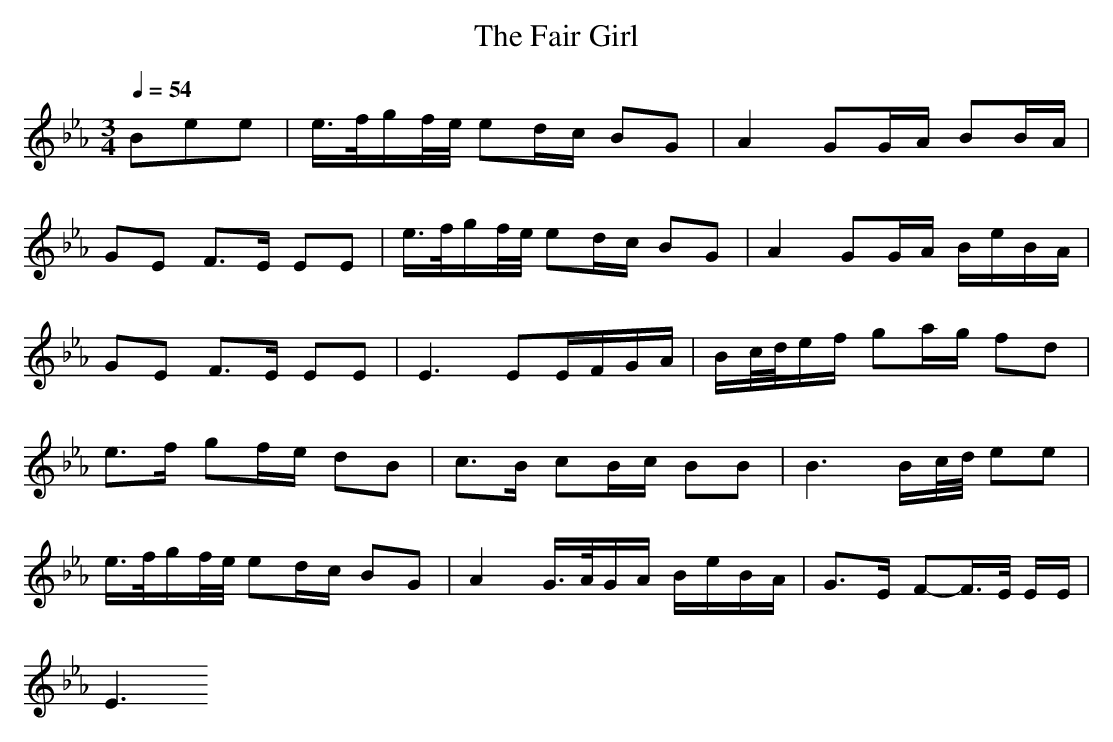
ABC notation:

X:1
T: The Fair Girl
M: 3/4
L: 1/16
Q: 1/4=54
K: Eb % 3 flats
V: 1
B2e2e2|e>fgf/2e/2 e2dc B2G2|A4 G2GA B2BA|
G2E2 F3E E2E2|e>fgf/2e/2 e2dc B2G2|A4 G2GA BeBA|
G2E2 F3E E2E2|E6 E2EFGA|Bc/2d/2ef g2ag f2d2|
e3f g2fe d2B2|c3B c2Bc B2B2|B6 Bc/2d/2 e2e2|
e>fgf/2e/2 e2dc B2G2|A4 G>AGA BeBA|G3E F2-F>E EE|
E6
